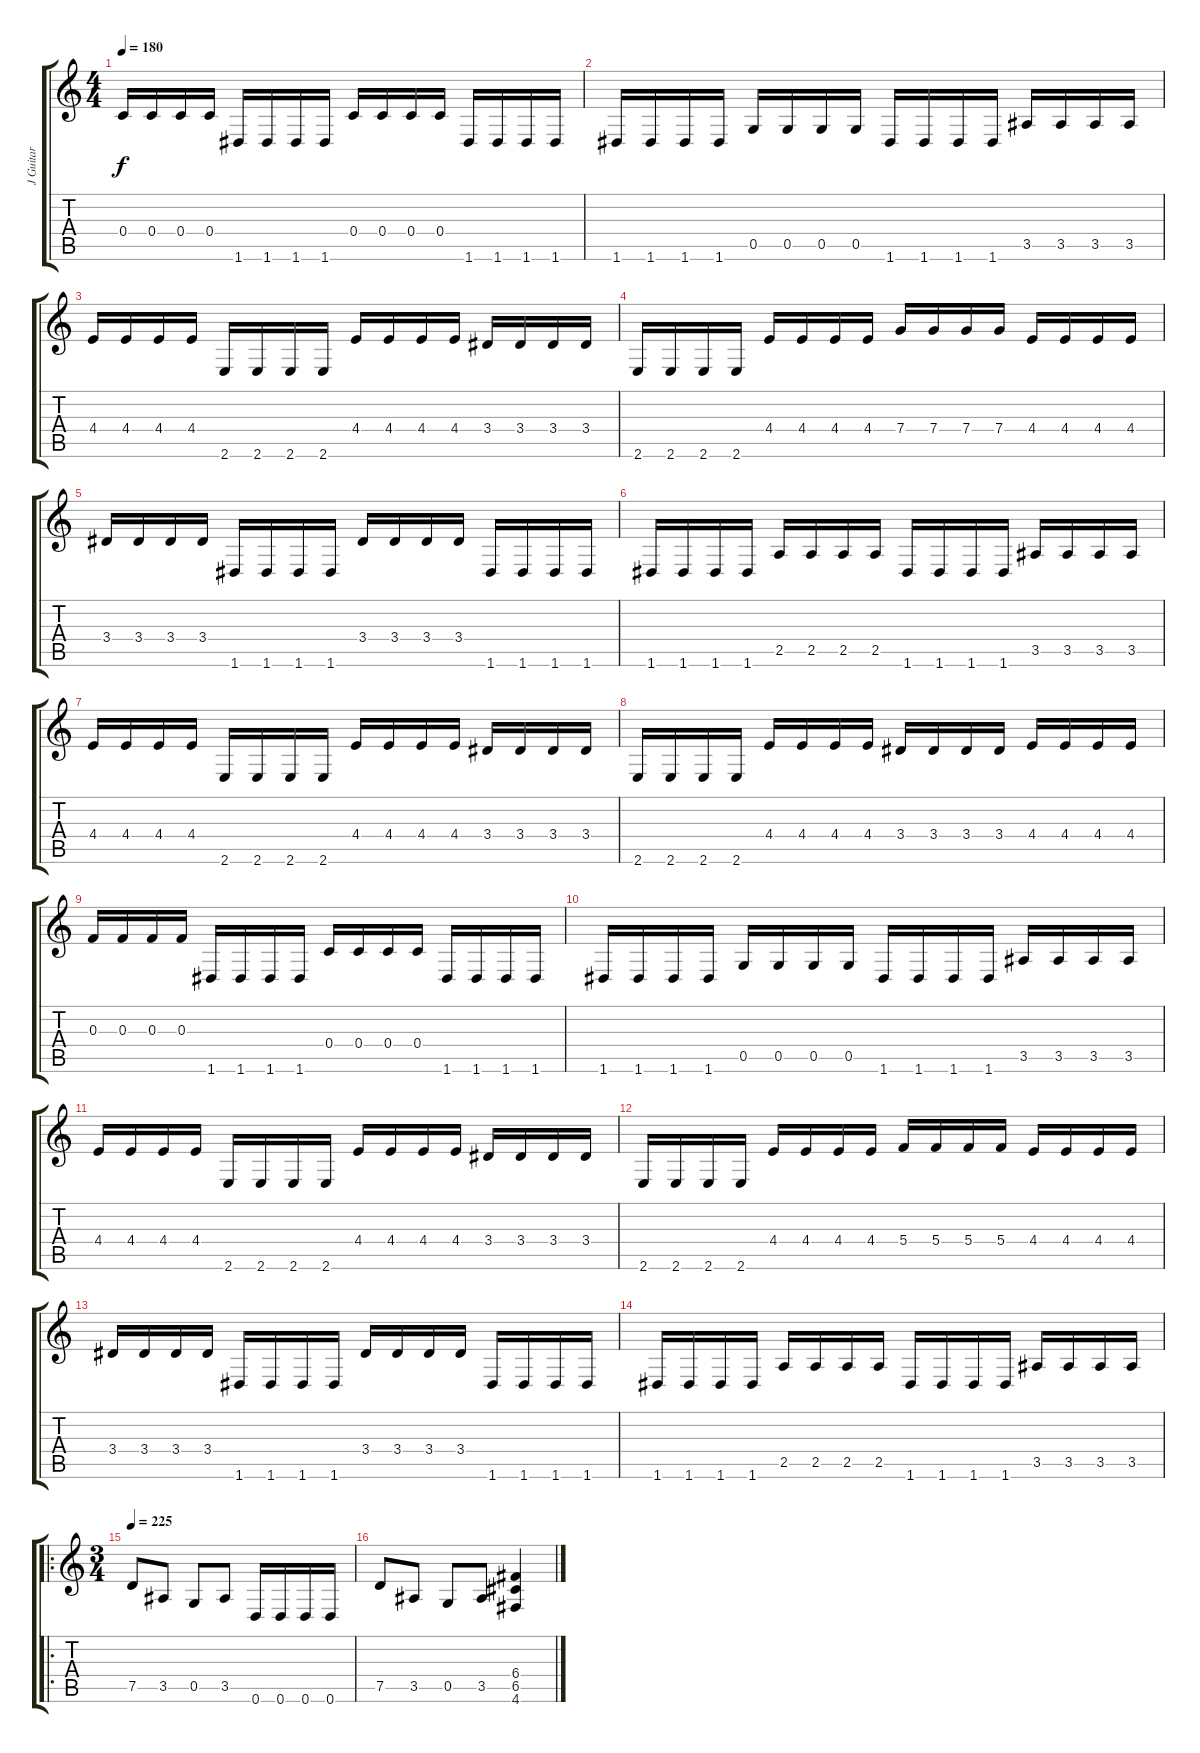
\track ("J Guitar" "J Guitar") {instrument overdrivenguitar}
\staff {score tabs}
\tuning (D4 A3 F3 C3 G2 D2) {hide}
\ts (4 4)
\tempo 180
\clef g2
\ks c
0.4.16{dy f} 0.4.16 0.4.16 0.4.16 1.6.16 1.6.16 1.6.16 1.6.16 0.4.16 0.4.16 0.4.16 0.4.16 1.6.16 1.6.16 1.6.16 1.6.16 |
1.6.16 1.6.16 1.6.16 1.6.16 0.5.16 0.5.16 0.5.16 0.5.16 1.6.16 1.6.16 1.6.16 1.6.16 3.5.16 3.5.16 3.5.16 3.5.16 |
4.4.16 4.4.16 4.4.16 4.4.16 2.6.16 2.6.16 2.6.16 2.6.16 4.4.16 4.4.16 4.4.16 4.4.16 3.4.16 3.4.16 3.4.16 3.4.16 |
2.6.16 2.6.16 2.6.16 2.6.16 4.4.16 4.4.16 4.4.16 4.4.16 7.4.16 7.4.16 7.4.16 7.4.16 4.4.16 4.4.16 4.4.16 4.4.16 |
3.4.16 3.4.16 3.4.16 3.4.16 1.6.16 1.6.16 1.6.16 1.6.16 3.4.16 3.4.16 3.4.16 3.4.16 1.6.16 1.6.16 1.6.16 1.6.16 |
1.6.16 1.6.16 1.6.16 1.6.16 2.5.16 2.5.16 2.5.16 2.5.16 1.6.16 1.6.16 1.6.16 1.6.16 3.5.16 3.5.16 3.5.16 3.5.16 |
4.4.16 4.4.16 4.4.16 4.4.16 2.6.16 2.6.16 2.6.16 2.6.16 4.4.16 4.4.16 4.4.16 4.4.16 3.4.16 3.4.16 3.4.16 3.4.16 |
2.6.16 2.6.16 2.6.16 2.6.16 4.4.16 4.4.16 4.4.16 4.4.16 3.4.16 3.4.16 3.4.16 3.4.16 4.4.16 4.4.16 4.4.16 4.4.16 |
0.3.16 0.3.16 0.3.16 0.3.16 1.6.16 1.6.16 1.6.16 1.6.16 0.4.16 0.4.16 0.4.16 0.4.16 1.6.16 1.6.16 1.6.16 1.6.16 |
1.6.16 1.6.16 1.6.16 1.6.16 0.5.16 0.5.16 0.5.16 0.5.16 1.6.16 1.6.16 1.6.16 1.6.16 3.5.16 3.5.16 3.5.16 3.5.16 |
4.4.16 4.4.16 4.4.16 4.4.16 2.6.16 2.6.16 2.6.16 2.6.16 4.4.16 4.4.16 4.4.16 4.4.16 3.4.16 3.4.16 3.4.16 3.4.16 |
2.6.16 2.6.16 2.6.16 2.6.16 4.4.16 4.4.16 4.4.16 4.4.16 5.4.16 5.4.16 5.4.16 5.4.16 4.4.16 4.4.16 4.4.16 4.4.16 |
3.4.16 3.4.16 3.4.16 3.4.16 1.6.16 1.6.16 1.6.16 1.6.16 3.4.16 3.4.16 3.4.16 3.4.16 1.6.16 1.6.16 1.6.16 1.6.16 |
1.6.16 1.6.16 1.6.16 1.6.16 2.5.16 2.5.16 2.5.16 2.5.16 1.6.16 1.6.16 1.6.16 1.6.16 3.5.16 3.5.16 3.5.16 3.5.16 |
\ro
\ts (3 4)
\tempo 225
7.5.8 3.5.8 0.5.8 3.5.8 0.6.16 0.6.16 0.6.16 0.6.16 |
7.5.8 3.5.8 0.5.8 3.5.8 (6.4 6.5 4.6).4
